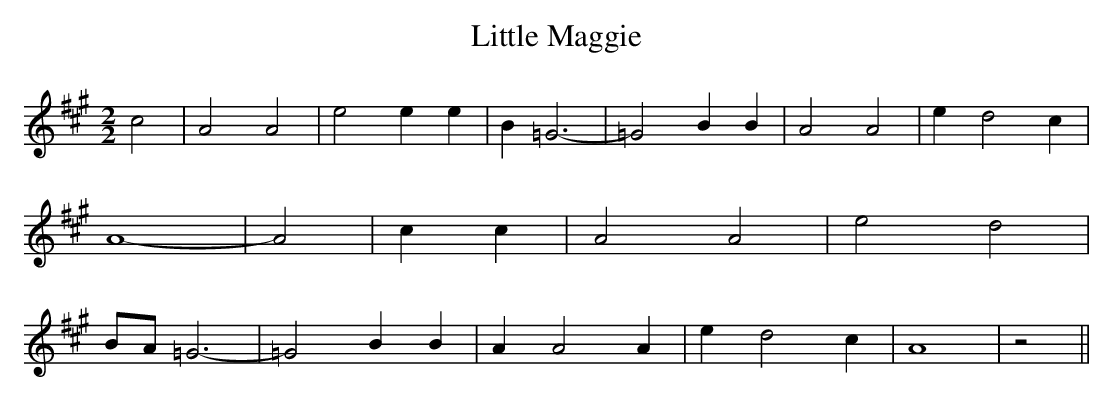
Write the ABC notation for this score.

X:1
T:Little Maggie
M:2/2
L:1/4
K:A
 c2| A2 A2| e2 e e| B =G3-| =G2 B B| A2 A2| e- d2 c| A4-| A2| c c|\
 A2 A2| e2 d2|B/2-A/2 =G3-| =G2 B B| A A2 A| e- d2 c| A4| z2||
